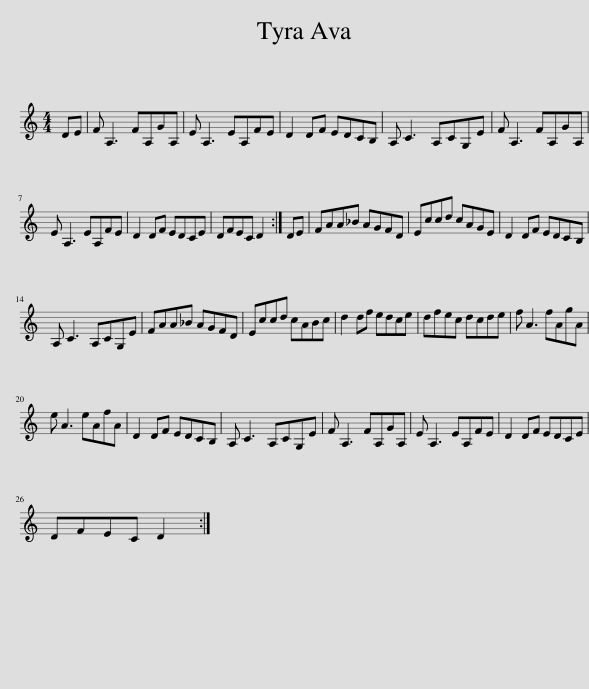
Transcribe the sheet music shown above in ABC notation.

X:1
L:1/8
M:4/4
I:linebreak $
K:C
V:1 treble
V:1
 DE | F A,3 FA,GA, | E A,3 EA,FE | D2 DF EDCB, | A, C3 A,CG,E | %5
 F A,3 FA,GA, |$ E A,3 EA,FE | D2 DF EDCE | DFEC D2 :| DE | %10
 FAA_B AGFD | Eccd cAGE | D2 DF EDCB, |$ A, C3 A,CG,E | FAA_B AGFD | %15
 Eccd cABc | d2 df edce | dfec dcde | f A3 fAgA |$ e A3 eAfA | %20
 D2 DF EDCB, | A, C3 A,CG,E | F A,3 FA,GA, | E A,3 EA,FE | D2 DF EDCE |$ %25
 DFEC D2 :| %26
